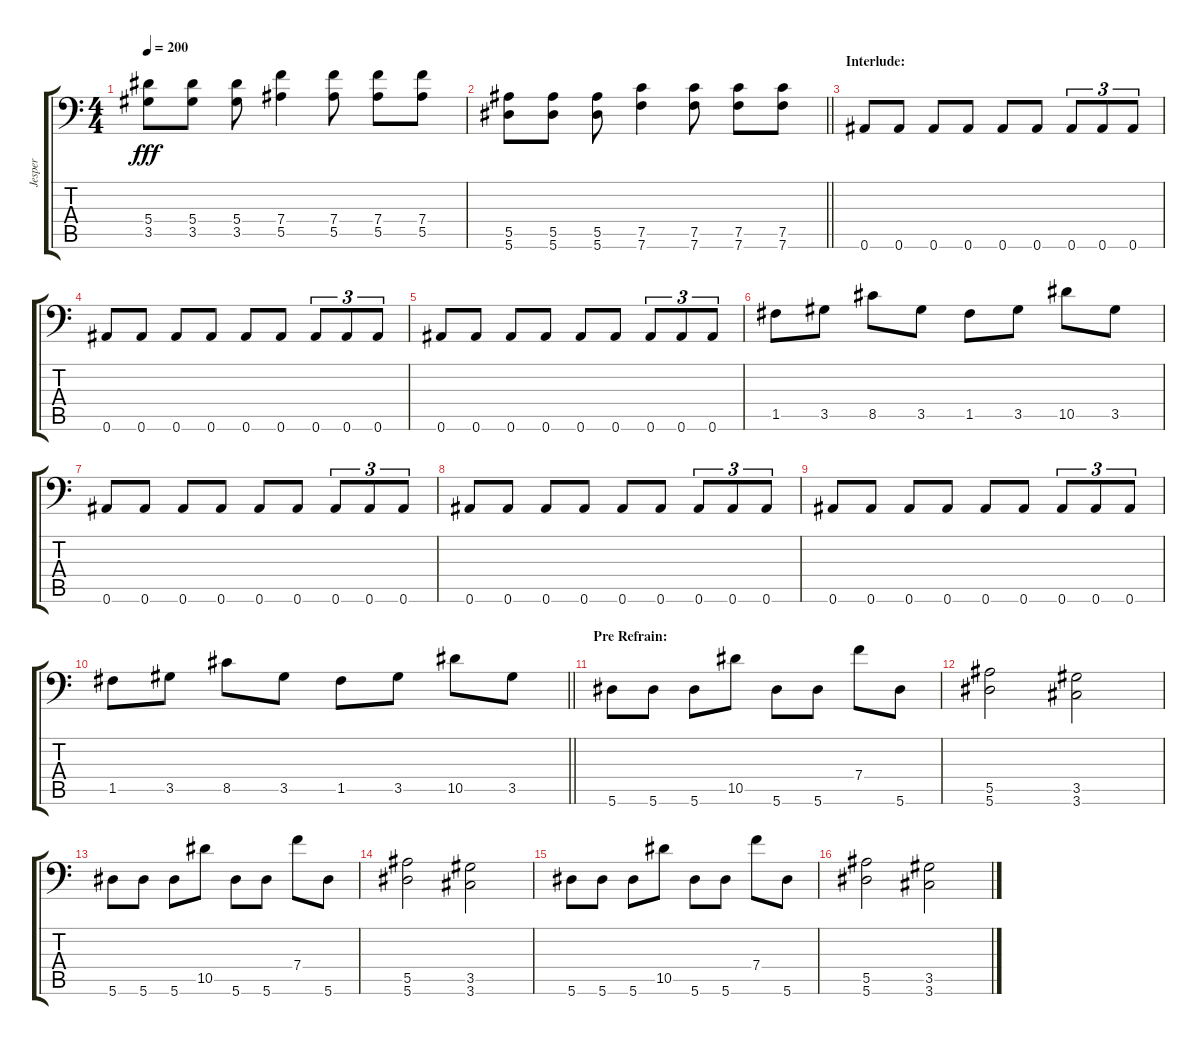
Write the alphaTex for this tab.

\track ("Jesper" "Jesper") {instrument distortionguitar}
\staff {score tabs}
\tuning (C4 G3 Eb3 Bb2 F2 Bb1) {hide}
\ts (4 4)
\tempo 200
\clef f4
\ks c
(5.4 3.5).8{dy fff} (5.4 3.5).8 (5.4 3.5).8 (7.4 5.5).4 (7.4 5.5).8 (7.4 5.5).8 (7.4 5.5).8 |
\barLineRight lightlight
(5.5 5.6).8 (5.5 5.6).8 (5.5 5.6).8 (7.5 7.6).4 (7.5 7.6).8 (7.5 7.6).8 (7.5 7.6).8 |
\section ("" "Interlude:")
0.6.8 0.6.8 0.6.8 0.6.8 0.6.8 0.6.8 0.6.8{tu (3 2)} 0.6.8{tu (3 2)} 0.6.8{tu (3 2)} |
0.6.8 0.6.8 0.6.8 0.6.8 0.6.8 0.6.8 0.6.8{tu (3 2)} 0.6.8{tu (3 2)} 0.6.8{tu (3 2)} |
0.6.8 0.6.8 0.6.8 0.6.8 0.6.8 0.6.8 0.6.8{tu (3 2)} 0.6.8{tu (3 2)} 0.6.8{tu (3 2)} |
1.5.8 3.5.8 8.5.8 3.5.8 1.5.8 3.5.8 10.5.8 3.5.8 |
0.6.8 0.6.8 0.6.8 0.6.8 0.6.8 0.6.8 0.6.8{tu (3 2)} 0.6.8{tu (3 2)} 0.6.8{tu (3 2)} |
0.6.8 0.6.8 0.6.8 0.6.8 0.6.8 0.6.8 0.6.8{tu (3 2)} 0.6.8{tu (3 2)} 0.6.8{tu (3 2)} |
0.6.8 0.6.8 0.6.8 0.6.8 0.6.8 0.6.8 0.6.8{tu (3 2)} 0.6.8{tu (3 2)} 0.6.8{tu (3 2)} |
\barLineRight lightlight
1.5.8 3.5.8 8.5.8 3.5.8 1.5.8 3.5.8 10.5.8 3.5.8 |
\section ("" "Pre Refrain:")
5.6.8 5.6.8 5.6.8 10.5.8 5.6.8 5.6.8 7.4.8 5.6.8 |
(5.5 5.6).2 (3.5 3.6).2 |
5.6.8 5.6.8 5.6.8 10.5.8 5.6.8 5.6.8 7.4.8 5.6.8 |
(5.5 5.6).2 (3.5 3.6).2 |
5.6.8 5.6.8 5.6.8 10.5.8 5.6.8 5.6.8 7.4.8 5.6.8 |
(5.5 5.6).2 (3.5 3.6).2
